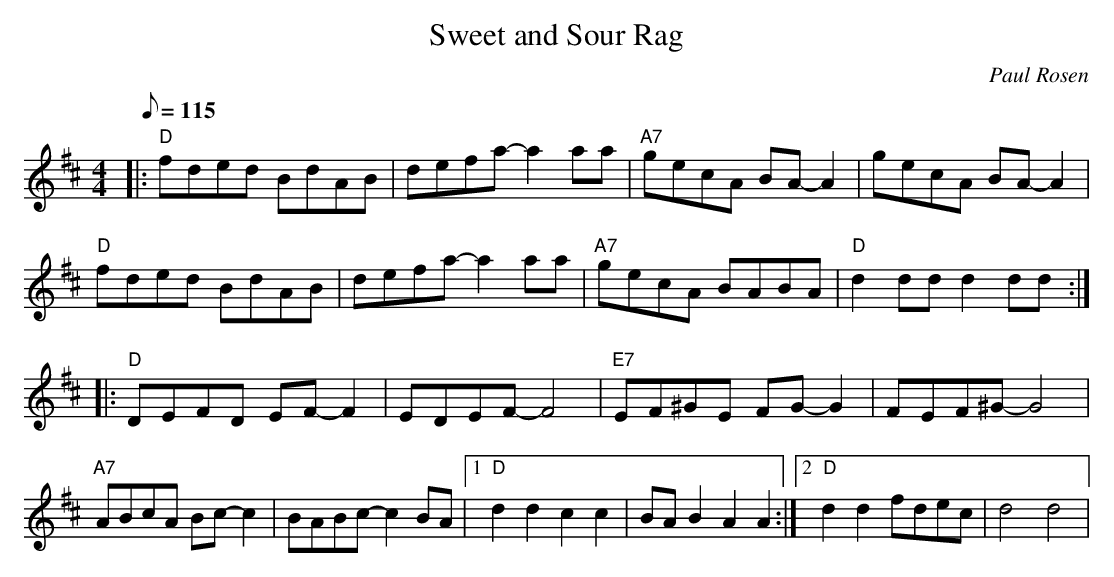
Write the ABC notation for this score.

X:1
T:Sweet and Sour Rag
C:Paul Rosen
M:4/4
L:1/8
Q:115
K:D
|:"D"fded BdAB|defa- a2aa|"A7"gecA BA-A2|gecA BA-A2|
"D"fded BdAB|defa- a2aa|"A7"gecA BABA|"D"d2dd d2dd:|
|:"D"DEFD EF-F2|EDEF-F4|"E7"EF^GE FG-G2|FEF^G-G4|
"A7"ABcA Bc-c2|BABc-c2BA|1"D"d2d2c2c2|BAB2A2A2:|2"D"d2d2 fdec|d4d4|
